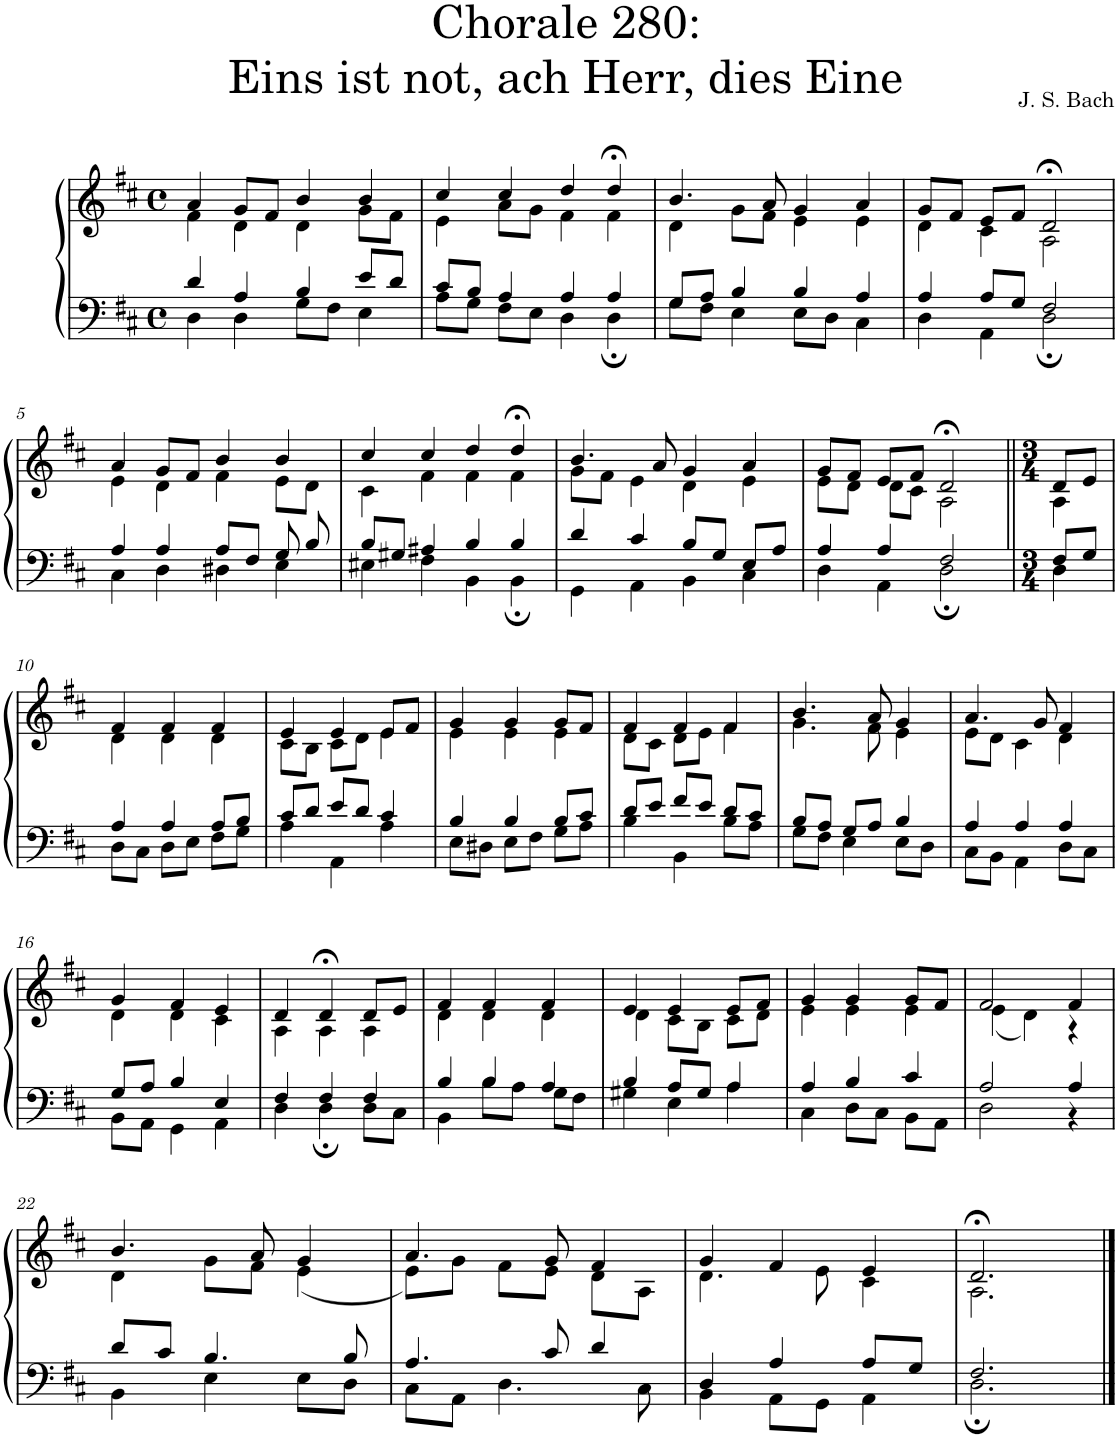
**kern	**kern
*part1	*part1
*staff2	*staff1
*I"S,A	*
*clefF4	*clefG2
*k[f#c#]	*k[f#c#]
*M4/4	*M4/4
*met(c)	*met(c)
=1	=1
*^	*^
4d/	4D\	4a/	4f#\
4A/	4D\	8g/L	4d\
.	.	8f#/J	.
4B/	8G\L	4b/	4d\
.	8F#\J	.	.
8e/L	4E\	4b/	8g\L
8d/J	.	.	8f#\J
=2	=2	=2	=2
8c#/L	8A\L	4cc#/	4e\
8B/J	8G\J	.	.
4A/	8F#\L	4cc#/	8a\L
.	8E\J	.	8g\J
4A/	4D\	4dd/	4f#\
4A/	4D;\	4dd;</	4f#\
=3	=3	=3	=3
8G/L	8G\L	4.b/	4d\
8A/J	8F#\J	.	.
4B/	4E\	.	8g\L
.	.	8a/	8f#\J
4B/	8E\L	4g/	4e\
.	8D\J	.	.
4A/	4C#\	4a/	4e\
=4	=4	=4	=4
4A/	4D\	8g/L	4d\
.	.	8f#/J	.
8A/L	4AA\	8e/L	4c#\
8G/J	.	8f#/J	.
2F#/	2D;\	2d;</	2A\
!!LO:LB:g=z	!!
=5	=5	=5	=5
4A/	4C#\	4a/	4e\
4A/	4D\	8g/L	4d\
.	.	8f#/J	.
8A/L	4D#X\	4b/	4f#\
8F#/J	.	.	.
8G/	4E\	4b/	8e\L
8B/	.	.	8d\J
=6	=6	=6	=6
8B/L	4E#X\	4cc#/	4c#\
8G#X/J	.	.	.
4A#X/	4F#\	4cc#/	4f#\
4B/	4BB\	4dd/	4f#\
4B/	4BB;\	4dd;</	4f#\
=7	=7	=7	=7
4d/	4GG\	4.b/	8g\L
.	.	.	8f#\J
4c#/	4AA\	.	4e\
.	.	8a/	.
8B/L	4BB\	4g/	4d\
8G/J	.	.	.
8E/L	4C#\	4a/	4e\
8A/J	.	.	.
=8	=8	=8	=8
4A/	4D\	8g/L	8e\L
.	.	8f#/J	8d\J
4A/	4AA\	8e/L	8d\L
.	.	8f#/J	8c#\J
2F#/	2D;\	2d;</	2A\
=604||	=604||	=604||	=604||
*M3/4	*	*M3/4	*
8F#/L	4D\	8d/L	4A\
8G/J	.	8e/J	.
!!LO:LB:g=z	!!
=10	=10	=10	=10
4A/	8D\L	4f#/	4d\
.	8C#\J	.	.
4A/	8D\L	4f#/	4d\
.	8E\J	.	.
8A/L	8F#\L	4f#/	4d\
8B/J	8G\J	.	.
=11	=11	=11	=11
8c#/L	4A\	4e/	8c#\L
8d/J	.	.	8B\J
8e/L	4AA\	4e/	8c#\L
8d/J	.	.	8d\J
4c#/	4A\	8e/L	4e\
.	.	8f#/J	.
=12	=12	=12	=12
4B/	8E\L	4g/	4e\
.	8D#X\J	.	.
4B/	8E\L	4g/	4e\
.	8F#\J	.	.
8B/L	8G\L	8g/L	4e\
8c#/J	8A\J	8f#/J	.
=13	=13	=13	=13
8d/L	4B\	4f#/	8d\L
8e/J	.	.	8c#\J
8f#/L	4BB\	4f#/	8d\L
8e/J	.	.	8e\J
8d/L	8B\L	4f#/	4f#\
8c#/J	8A\J	.	.
=14	=14	=14	=14
8B/L	8G\L	4.b/	4.g\
8A/J	8F#\J	.	.
8G/L	4E\	.	.
8A/J	.	8a/	8f#\
4B/	8E\L	4g/	4e\
.	8D\J	.	.
=15	=15	=15	=15
4A/	8C#\L	4.a/	8e\L
.	8BB\J	.	8d\J
4A/	4AA\	.	4c#\
.	.	8g/	.
4A/	8D\L	4f#/	4d\
.	8C#\J	.	.
!!LO:LB:g=z	!!
=16	=16	=16	=16
8G/L	8BB\L	4g/	4d\
8A/J	8AA\J	.	.
4B/	4GG\	4f#/	4d\
4E/	4AA\	4e/	4c#\
=17	=17	=17	=17
4F#/	4D\	4d/	4A\
4F#/	4D;\	4d;</	4A\
4F#/	8D\L	8d/L	4A\
.	8C#\J	8e/J	.
=18	=18	=18	=18
4B/	4BB\	4f#/	4d\
4B/	8B\L	4f#/	4d\
.	8A\J	.	.
4A/	8G\L	4f#/	4d\
.	8F#\J	.	.
=19	=19	=19	=19
4B/	4G#X\	4e/	4d\
8A/L	4E\	4e/	8c#\L
8G#/J	.	.	8B\J
4A/	4A\	8e/L	8c#\L
.	.	8f#/J	8d\J
=20	=20	=20	=20
4A/	4C#\	4g/	4e\
4B/	8D\L	4g/	4e\
.	8C#\J	.	.
4c#/	8BB\L	8g/L	4e\
.	8AA\J	8f#/J	.
=21	=21	=21	=21
2A/	2D\	2f#/	(<4e\
.	.	.	4d\)
4A/	4r	4f#/	4r
!!LO:LB:g=z	!!
=22	=22	=22	=22
8d/L	4BB\	4.b/	4d\
8c#/J	.	.	.
4.B/	4E\	.	8g\L
.	.	8a/	8f#\J
.	8E\L	4g/	(<4e\
8B/	8D\J	.	.
=23	=23	=23	=23
4.A/	8C#\L	4.a/	8e\L)
.	8AA\J	.	8g\J
.	4.D\	.	8f#\L
8c#/	.	8g/	8e\J
4d/	.	4f#/	8d\L
.	8C#\	.	8A\J
=24	=24	=24	=24
4D/	4BB\	4g/	4.d\
4A/	8AA\L	4f#/	.
.	8GG\J	.	8e\
8A/L	4AA\	4e/	4c#\
8G/J	.	.	.
=25	=25	=25	=25
2.F#/	2.D;\	2.d;</	2.A\
*v	*v	*	*
*	*v	*v
==	==
*-	*-
